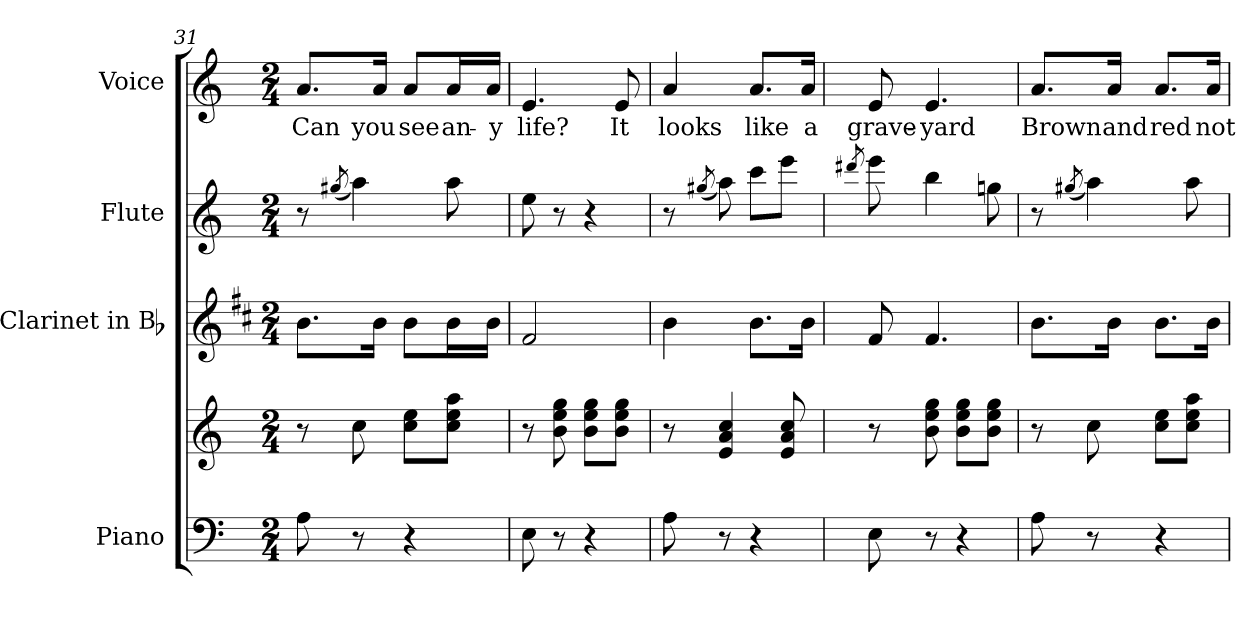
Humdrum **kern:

**kern	**kern	**kern	**kern	**kern	**text
*part4	*part4	*part3	*part2	*part1	*part1
*staff5	*staff4	*staff3	*staff2	*staff1	*staff1
*I"Piano	*	*I"Clarinet in Bb	*I"Flute	*I"Voice	*
*I'Pno.	*	*I'Cl.	*I'Fl.	*I'Voice	*
!!LO:LB:g=z
*clefF4	*clefG2	*clefG2	*clefG2	*clefG2	*
*	*	*ITrd1c2	*	*	*
*k[]	*k[]	*k[]	*k[]	*k[]	*
*C:	*C:	*C:	*C:	*C:	*
*M2/4	*M2/4	*M2/4	*M2/4	*M2/4	*
=31	=31	=31	=31	=31	=31
!	!	!	!	!	!LO:LY:b:color=#000000
8Ai\	8r	8.ai\L	8r	8.ai/L	Can
.	.	.	(8qgg#Xi/	.	.
8r	8cci\	.	4aai\)	.	.
!	!	!	!	!	!LO:LY:b:color=#000000
.	.	16ai\Jk	.	16ai/Jk	you
!	!	!	!	!	!LO:LY:b:color=#000000
4r	8cci\ 8eeiL	8ai\L	.	8ai/L	see
!	!	!	!	!	!LO:LY:b:color=#000000
.	8cci\ 8eei 8aaiJ	16ai\L	8aai\	16ai/L	an-
!	!	!	!	!	!LO:LY:b:color=#000000
.	.	16ai\JJ	.	16ai/JJ	-y
=32	=32	=32	=32	=32	=32
!	!	!	!	!	!LO:LY:b:color=#000000
8Ei\	8r	2ei/	8eei\	4.ei/	life?
8r	8bi\ 8eei 8ggi	.	8r	.	.
4r	8bi\ 8eei 8ggiL	.	4r	.	.
!	!	!	!	!	!LO:LY:b:color=#000000
.	8bi\ 8eei 8ggiJ	.	.	8ei/	It
=33	=33	=33	=33	=33	=33
!	!	!	!	!	!LO:LY:b:color=#000000
8Ai\	8r	4ai\	8r	4ai/	looks
.	.	.	(8qgg#Xi/	.	.
8r	4ei/ 4ai 4cci	.	8aai\)	.	.
!	!	!	!	!	!LO:LY:b:color=#000000
4r	.	8.ai\L	8ccci\L	8.ai/L	like
.	8ei/ 8ai 8cci	.	8eeei\J	.	.
!	!	!	!	!	!LO:LY:b:color=#000000
.	.	16ai\Jk	.	16ai/Jk	a
=34	=34	=34	=34	=34	=34
.	.	.	8qddd#Xi/	.	.
!	!	!	!	!	!LO:LY:b:color=#000000
8Ei\	8r	8ei/	8eeei\	8ei/	grave-
!	!	!	!	!	!LO:LY:b:color=#000000
8r	8bi\ 8eei 8ggi	4.ei/	4bbi\	4.ei/	-yard
4r	8bi\ 8eei 8ggiL	.	.	.	.
.	8bi\ 8eei 8ggiJ	.	8ggni\	.	.
=35	=35	=35	=35	=35	=35
!	!	!	!	!	!LO:LY:b:color=#000000
8Ai\	8r	8.ai\L	8r	8.ai/L	Brown
.	.	.	(8qgg#Xi/	.	.
8r	8cci\	.	4aai\)	.	.
!	!	!	!	!	!LO:LY:b:color=#000000
.	.	16ai\Jk	.	16ai/Jk	and
!	!	!	!	!	!LO:LY:b:color=#000000
4r	8cci\ 8eeiL	8.ai\L	.	8.ai/L	red
.	8cci\ 8eei 8aaiJ	.	8aai\	.	.
!	!	!	!	!	!LO:LY:b:color=#000000
.	.	16ai\Jk	.	16ai/Jk	not
=	=	=	=	=	=
*-	*-	*-	*-	*-	*-
